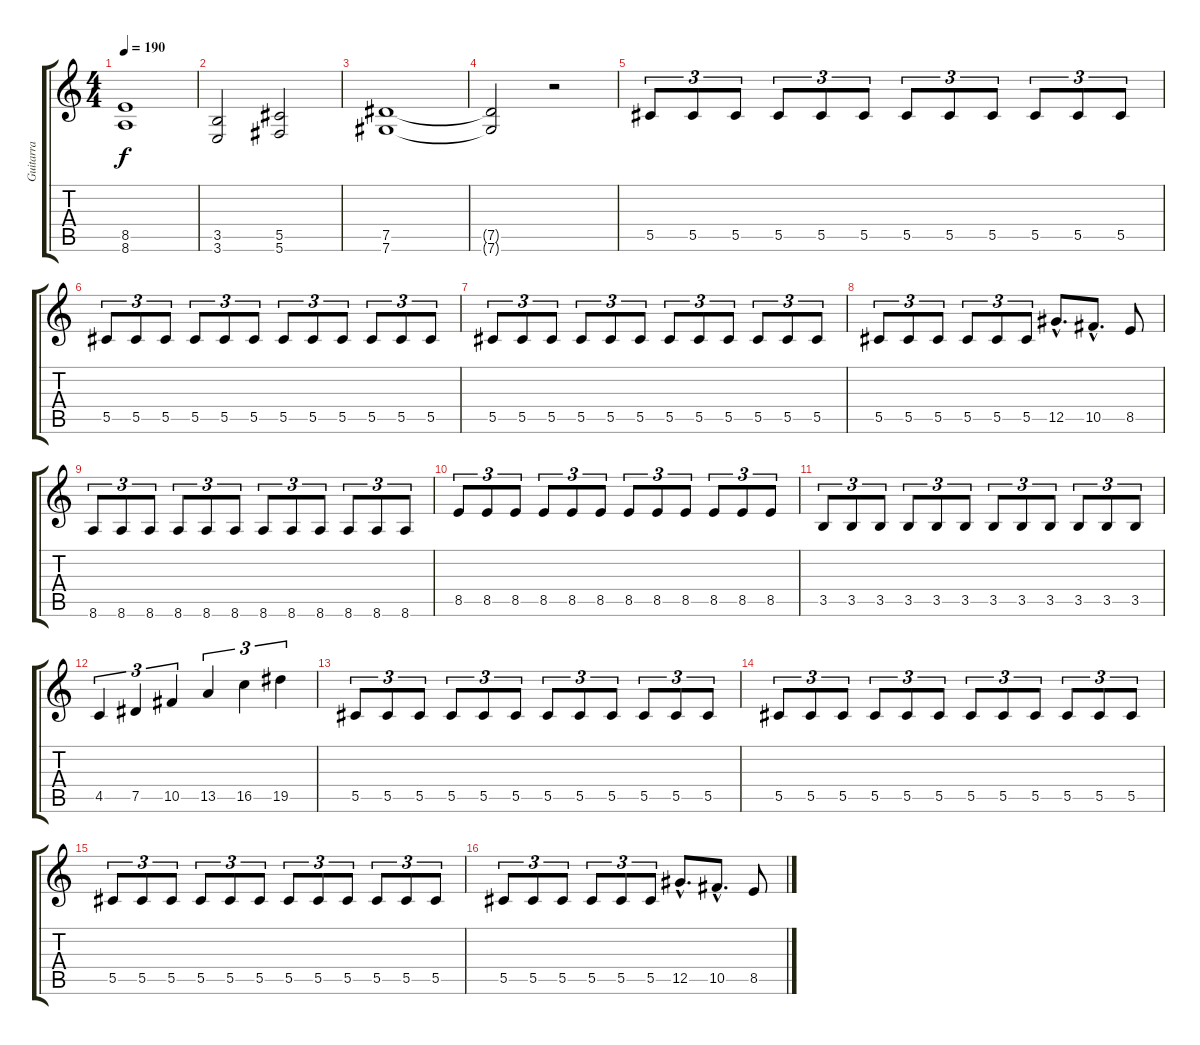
\track ("Guitarra" "Guitarra") {instrument overdrivenguitar}
\staff {score tabs}
\tuning (Eb4 Bb3 Gb3 Db3 Ab2 Db2) {hide}
\ts (4 4)
\tempo 190
\clef g2
\ks c
(8.5 8.6).1{dy f} |
(3.5 3.6).2 (5.5 5.6).2 |
(7.5 7.6).1 |
(7.5{t} 7.6{t}).2 r.2 |
5.5.8{tu (3 2)} 5.5.8{tu (3 2)} 5.5.8{tu (3 2)} 5.5.8{tu (3 2)} 5.5.8{tu (3 2)} 5.5.8{tu (3 2)} 5.5.8{tu (3 2)} 5.5.8{tu (3 2)} 5.5.8{tu (3 2)} 5.5.8{tu (3 2)} 5.5.8{tu (3 2)} 5.5.8{tu (3 2)} |
5.5.8{tu (3 2)} 5.5.8{tu (3 2)} 5.5.8{tu (3 2)} 5.5.8{tu (3 2)} 5.5.8{tu (3 2)} 5.5.8{tu (3 2)} 5.5.8{tu (3 2)} 5.5.8{tu (3 2)} 5.5.8{tu (3 2)} 5.5.8{tu (3 2)} 5.5.8{tu (3 2)} 5.5.8{tu (3 2)} |
5.5.8{tu (3 2)} 5.5.8{tu (3 2)} 5.5.8{tu (3 2)} 5.5.8{tu (3 2)} 5.5.8{tu (3 2)} 5.5.8{tu (3 2)} 5.5.8{tu (3 2)} 5.5.8{tu (3 2)} 5.5.8{tu (3 2)} 5.5.8{tu (3 2)} 5.5.8{tu (3 2)} 5.5.8{tu (3 2)} |
5.5.8{tu (3 2)} 5.5.8{tu (3 2)} 5.5.8{tu (3 2)} 5.5.8{tu (3 2)} 5.5.8{tu (3 2)} 5.5.8{tu (3 2)} 12.5{hac}.8{d} 10.5{hac}.8{d} 8.5.8 |
8.6.8{tu (3 2)} 8.6.8{tu (3 2)} 8.6.8{tu (3 2)} 8.6.8{tu (3 2)} 8.6.8{tu (3 2)} 8.6.8{tu (3 2)} 8.6.8{tu (3 2)} 8.6.8{tu (3 2)} 8.6.8{tu (3 2)} 8.6.8{tu (3 2)} 8.6.8{tu (3 2)} 8.6.8{tu (3 2)} |
8.5.8{tu (3 2)} 8.5.8{tu (3 2)} 8.5.8{tu (3 2)} 8.5.8{tu (3 2)} 8.5.8{tu (3 2)} 8.5.8{tu (3 2)} 8.5.8{tu (3 2)} 8.5.8{tu (3 2)} 8.5.8{tu (3 2)} 8.5.8{tu (3 2)} 8.5.8{tu (3 2)} 8.5.8{tu (3 2)} |
3.5.8{tu (3 2)} 3.5.8{tu (3 2)} 3.5.8{tu (3 2)} 3.5.8{tu (3 2)} 3.5.8{tu (3 2)} 3.5.8{tu (3 2)} 3.5.8{tu (3 2)} 3.5.8{tu (3 2)} 3.5.8{tu (3 2)} 3.5.8{tu (3 2)} 3.5.8{tu (3 2)} 3.5.8{tu (3 2)} |
4.5.4{tu (3 2)} 7.5.4{tu (3 2)} 10.5.4{tu (3 2)} 13.5.4{tu (3 2)} 16.5.4{tu (3 2)} 19.5.4{tu (3 2)} |
5.5.8{tu (3 2)} 5.5.8{tu (3 2)} 5.5.8{tu (3 2)} 5.5.8{tu (3 2)} 5.5.8{tu (3 2)} 5.5.8{tu (3 2)} 5.5.8{tu (3 2)} 5.5.8{tu (3 2)} 5.5.8{tu (3 2)} 5.5.8{tu (3 2)} 5.5.8{tu (3 2)} 5.5.8{tu (3 2)} |
5.5.8{tu (3 2)} 5.5.8{tu (3 2)} 5.5.8{tu (3 2)} 5.5.8{tu (3 2)} 5.5.8{tu (3 2)} 5.5.8{tu (3 2)} 5.5.8{tu (3 2)} 5.5.8{tu (3 2)} 5.5.8{tu (3 2)} 5.5.8{tu (3 2)} 5.5.8{tu (3 2)} 5.5.8{tu (3 2)} |
5.5.8{tu (3 2)} 5.5.8{tu (3 2)} 5.5.8{tu (3 2)} 5.5.8{tu (3 2)} 5.5.8{tu (3 2)} 5.5.8{tu (3 2)} 5.5.8{tu (3 2)} 5.5.8{tu (3 2)} 5.5.8{tu (3 2)} 5.5.8{tu (3 2)} 5.5.8{tu (3 2)} 5.5.8{tu (3 2)} |
5.5.8{tu (3 2)} 5.5.8{tu (3 2)} 5.5.8{tu (3 2)} 5.5.8{tu (3 2)} 5.5.8{tu (3 2)} 5.5.8{tu (3 2)} 12.5{hac}.8{d} 10.5{hac}.8{d} 8.5.8
